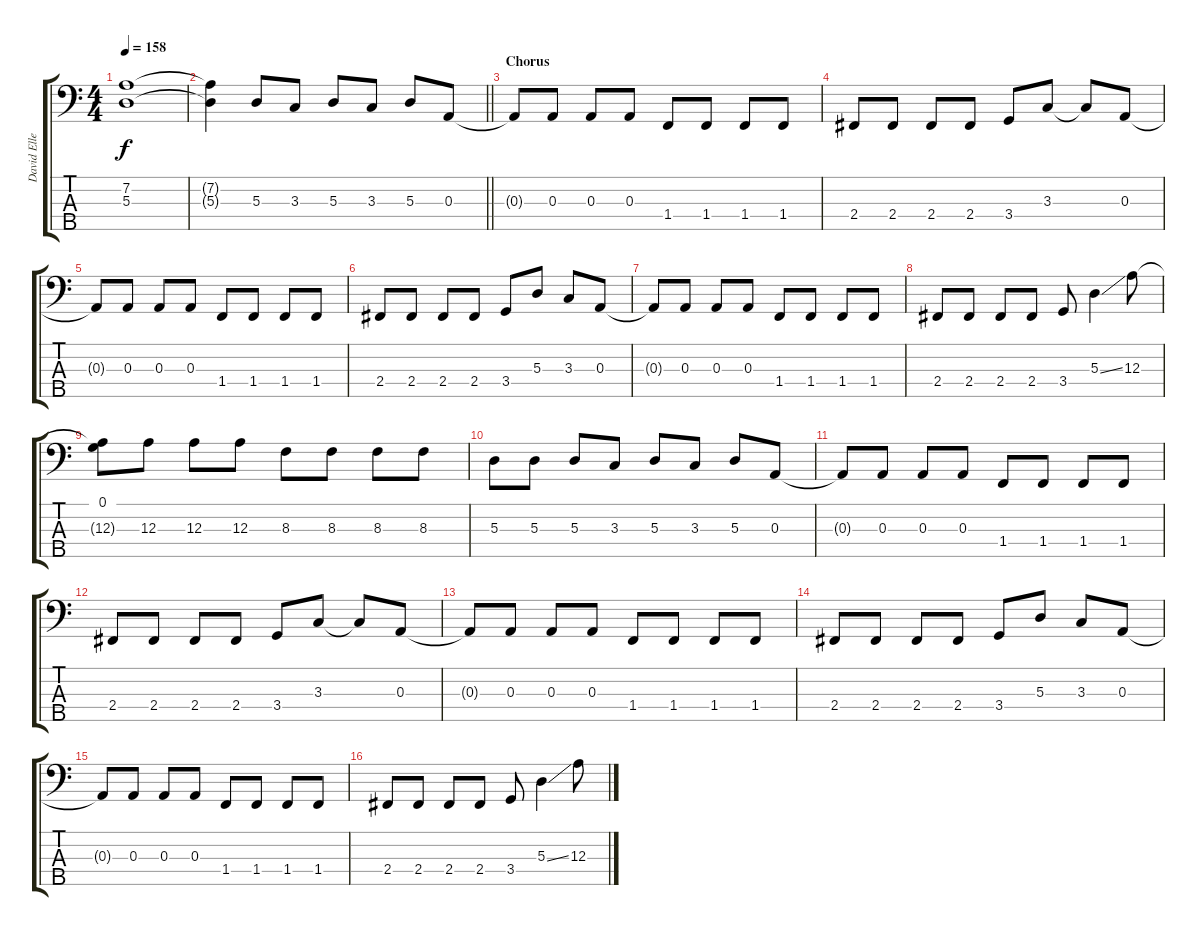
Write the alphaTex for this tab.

\track ("David Ellefson" "David Elle") {instrument electricbasspick}
\staff {score tabs}
\tuning (G2 D2 A1 E1 B0) {hide}
\ts (4 4)
\tempo 158
\clef f4
\ks c
(7.2{t} 5.3{t}).1{dy f} |
\barLineRight lightlight
(7.2{t} 5.3{t}).4 5.3.8 3.3.8 5.3.8 3.3.8 5.3.8 0.3.8 |
\section ("" "Chorus")
0.3{t}.8 0.3.8 0.3.8 0.3.8 1.4.8 1.4.8 1.4.8 1.4.8 |
2.4.8 2.4.8 2.4.8 2.4.8 3.4.8 3.3.8 3.3{t}.8 0.3.8 |
0.3{t}.8 0.3.8 0.3.8 0.3.8 1.4.8 1.4.8 1.4.8 1.4.8 |
2.4.8 2.4.8 2.4.8 2.4.8 3.4.8 5.3.8 3.3.8 0.3.8 |
0.3{t}.8 0.3.8 0.3.8 0.3.8 1.4.8 1.4.8 1.4.8 1.4.8 |
2.4.8 2.4.8 2.4.8 2.4.8 3.4.8 5.3{ss}.4 12.3.8 |
(0.1 12.3{t}).8 12.3.8 12.3.8 12.3.8 8.3.8 8.3.8 8.3.8 8.3.8 |
5.3.8 5.3.8 5.3.8 3.3.8 5.3.8 3.3.8 5.3.8 0.3.8 |
0.3{t}.8 0.3.8 0.3.8 0.3.8 1.4.8 1.4.8 1.4.8 1.4.8 |
2.4.8 2.4.8 2.4.8 2.4.8 3.4.8 3.3.8 3.3{t}.8 0.3.8 |
0.3{t}.8 0.3.8 0.3.8 0.3.8 1.4.8 1.4.8 1.4.8 1.4.8 |
2.4.8 2.4.8 2.4.8 2.4.8 3.4.8 5.3.8 3.3.8 0.3.8 |
0.3{t}.8 0.3.8 0.3.8 0.3.8 1.4.8 1.4.8 1.4.8 1.4.8 |
2.4.8 2.4.8 2.4.8 2.4.8 3.4.8 5.3{ss}.4 12.3.8
